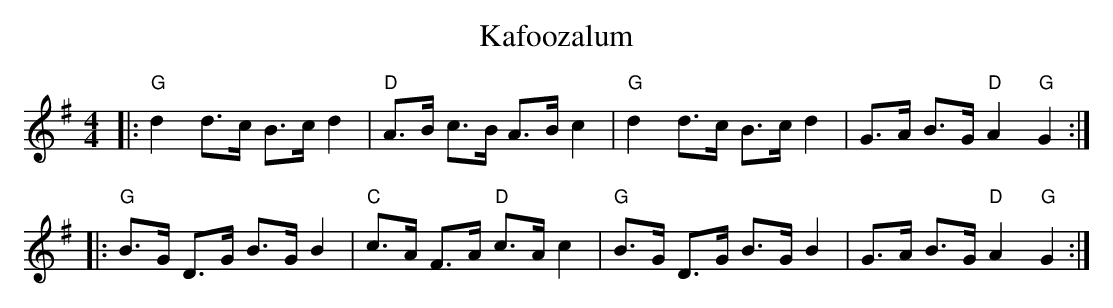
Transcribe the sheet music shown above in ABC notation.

X:1
T:Kafoozalum
M:4/4
E:14
L:1/8
K:G
|:"G"d2 d>c B>c d2|"D"A>B c>B A>B c2|"G"d2 d>c B>c d2|G>A B>G "D"A2 "G"G2:|*
E:13
|:"G"B>G D>G B>G B2|"C"c>A F>A "D"c>A c2|"G"B>G D>G B>G B2|G>A B>G "D"A2 "G"G2:|**
